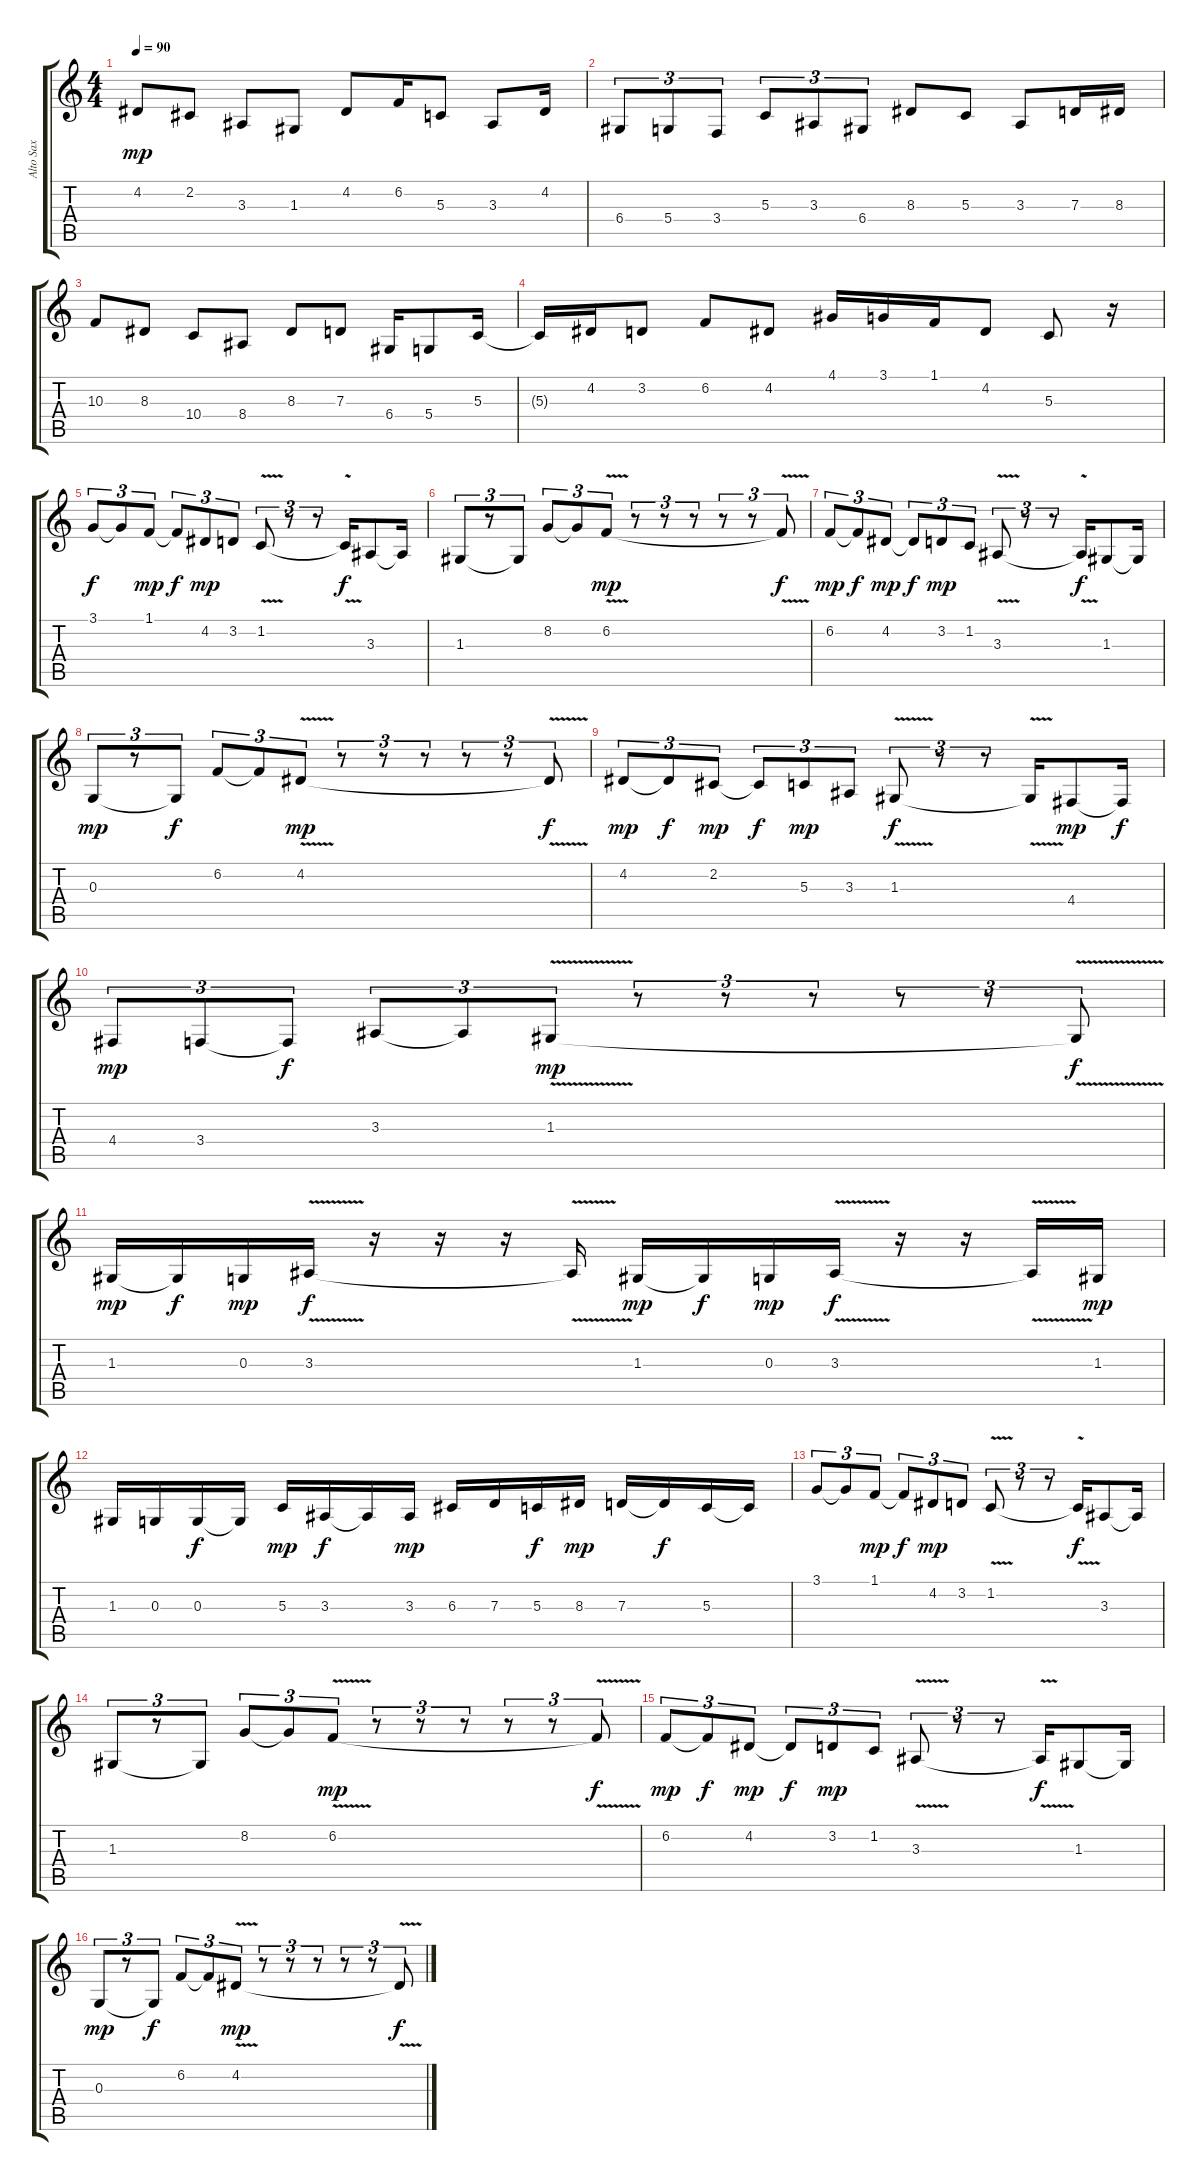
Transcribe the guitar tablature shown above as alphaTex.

\track ("Alto Sax" "Alto Sax") {instrument altosax}
\staff {score tabs}
\tuning (E4 B3 G3 D3 A2 E2) {hide}
\ts (4 4)
\tempo 90
\clef g2
\ks c
4.2.8{dy mp} 2.2.8 3.3.8 1.3.8 4.2.8 6.2.16 5.3.8 3.3.8 4.2.16 |
6.4.8{tu (3 2)} 5.4.8{tu (3 2)} 3.4.8{tu (3 2)} 5.3.8{tu (3 2)} 3.3.8{tu (3 2)} 6.4.8{tu (3 2)} 8.3.8 5.3.8 3.3.8 7.3.16 8.3.16 |
10.3.8 8.3.8 10.4.8 8.4.8 8.3.8 7.3.8 6.4.16 5.4.8 5.3.16 |
5.3{t}.16 4.2.16 3.2.8 6.2.8 4.2.8 4.1.16 3.1.16 1.1.16 4.2.8 5.3.8 r.16 |
3.1.8{tu (3 2) dy f} 3.1{t}.8{tu (3 2)} 1.1.8{tu (3 2) dy mp} 1.1{t}.8{tu (3 2) dy f} 4.2.8{tu (3 2) dy mp} 3.2.8{tu (3 2)} 1.2{v}.8{tu (3 2)} r.8{tu (3 2)} r.8{tu (3 2)} 1.2{t}.16{dy f} 3.3.8 3.3{t}.16 |
1.3.8{tu (3 2)} r.8{tu (3 2)} 1.3{t}.8{tu (3 2)} 8.2.8{tu (3 2)} 8.2{t}.8{tu (3 2)} 6.2{v}.8{tu (3 2) dy mp} r.8{tu (3 2)} r.8{tu (3 2)} r.8{tu (3 2)} r.8{tu (3 2)} r.8{tu (3 2)} 6.2{t}.8{tu (3 2) dy f} |
6.2.8{tu (3 2) dy mp} 6.2{t}.8{tu (3 2) dy f} 4.2.8{tu (3 2) dy mp} 4.2{t}.8{tu (3 2) dy f} 3.2.8{tu (3 2) dy mp} 1.2.8{tu (3 2)} 3.3{v}.8{tu (3 2)} r.8{tu (3 2)} r.8{tu (3 2)} 3.3{t}.16{dy f} 1.3.8 1.3{t}.16 |
0.3.8{tu (3 2) dy mp} r.8{tu (3 2)} 0.3{t}.8{tu (3 2) dy f} 6.2.8{tu (3 2)} 6.2{t}.8{tu (3 2)} 4.2{v}.8{tu (3 2) dy mp} r.8{tu (3 2)} r.8{tu (3 2)} r.8{tu (3 2)} r.8{tu (3 2)} r.8{tu (3 2)} 4.2{t}.8{tu (3 2) dy f} |
4.2.8{tu (3 2) dy mp} 4.2{t}.8{tu (3 2) dy f} 2.2.8{tu (3 2) dy mp} 2.2{t}.8{tu (3 2) dy f} 5.3.8{tu (3 2) dy mp} 3.3.8{tu (3 2)} 1.3{v}.8{tu (3 2) dy f} r.8{tu (3 2)} r.8{tu (3 2)} 1.3{t}.16 4.4.8{dy mp} 4.4{t}.16{dy f} |
4.4.8{tu (3 2) dy mp} 3.4.8{tu (3 2)} 3.4{t}.8{tu (3 2) dy f} 3.3.8{tu (3 2)} 3.3{t}.8{tu (3 2)} 1.3{v}.8{tu (3 2) dy mp} r.8{tu (3 2)} r.8{tu (3 2)} r.8{tu (3 2)} r.8{tu (3 2)} r.8{tu (3 2)} 1.3{t}.8{tu (3 2) dy f} |
1.3.16{dy mp} 1.3{t}.16{dy f} 0.3.16{dy mp} 3.3{v}.16{dy f} r.16 r.16 r.16 3.3{t}.16 1.3.16{dy mp} 1.3{t}.16{dy f} 0.3.16{dy mp} 3.3{v}.16{dy f} r.16 r.16 3.3{t}.16 1.3.16{dy mp} |
1.3.16 0.3.16 0.3.16{dy f} 0.3{t}.16 5.3.16{dy mp} 3.3.16{dy f} 3.3{t}.16 3.3.16{dy mp} 6.3.16 7.3.16 5.3.16{dy f} 8.3.16{dy mp} 7.3.16 7.3{t}.16{dy f} 5.3.16 5.3{t}.16 |
3.1.8{tu (3 2)} 3.1{t}.8{tu (3 2)} 1.1.8{tu (3 2) dy mp} 1.1{t}.8{tu (3 2) dy f} 4.2.8{tu (3 2) dy mp} 3.2.8{tu (3 2)} 1.2{v}.8{tu (3 2)} r.8{tu (3 2)} r.8{tu (3 2)} 1.2{t}.16{dy f} 3.3.8 3.3{t}.16 |
1.3.8{tu (3 2)} r.8{tu (3 2)} 1.3{t}.8{tu (3 2)} 8.2.8{tu (3 2)} 8.2{t}.8{tu (3 2)} 6.2{v}.8{tu (3 2) dy mp} r.8{tu (3 2)} r.8{tu (3 2)} r.8{tu (3 2)} r.8{tu (3 2)} r.8{tu (3 2)} 6.2{t}.8{tu (3 2) dy f} |
6.2.8{tu (3 2) dy mp} 6.2{t}.8{tu (3 2) dy f} 4.2.8{tu (3 2) dy mp} 4.2{t}.8{tu (3 2) dy f} 3.2.8{tu (3 2) dy mp} 1.2.8{tu (3 2)} 3.3{v}.8{tu (3 2)} r.8{tu (3 2)} r.8{tu (3 2)} 3.3{t}.16{dy f} 1.3.8 1.3{t}.16 |
0.3.8{tu (3 2) dy mp} r.8{tu (3 2)} 0.3{t}.8{tu (3 2) dy f} 6.2.8{tu (3 2)} 6.2{t}.8{tu (3 2)} 4.2{v}.8{tu (3 2) dy mp} r.8{tu (3 2)} r.8{tu (3 2)} r.8{tu (3 2)} r.8{tu (3 2)} r.8{tu (3 2)} 4.2{t}.8{tu (3 2) dy f}
